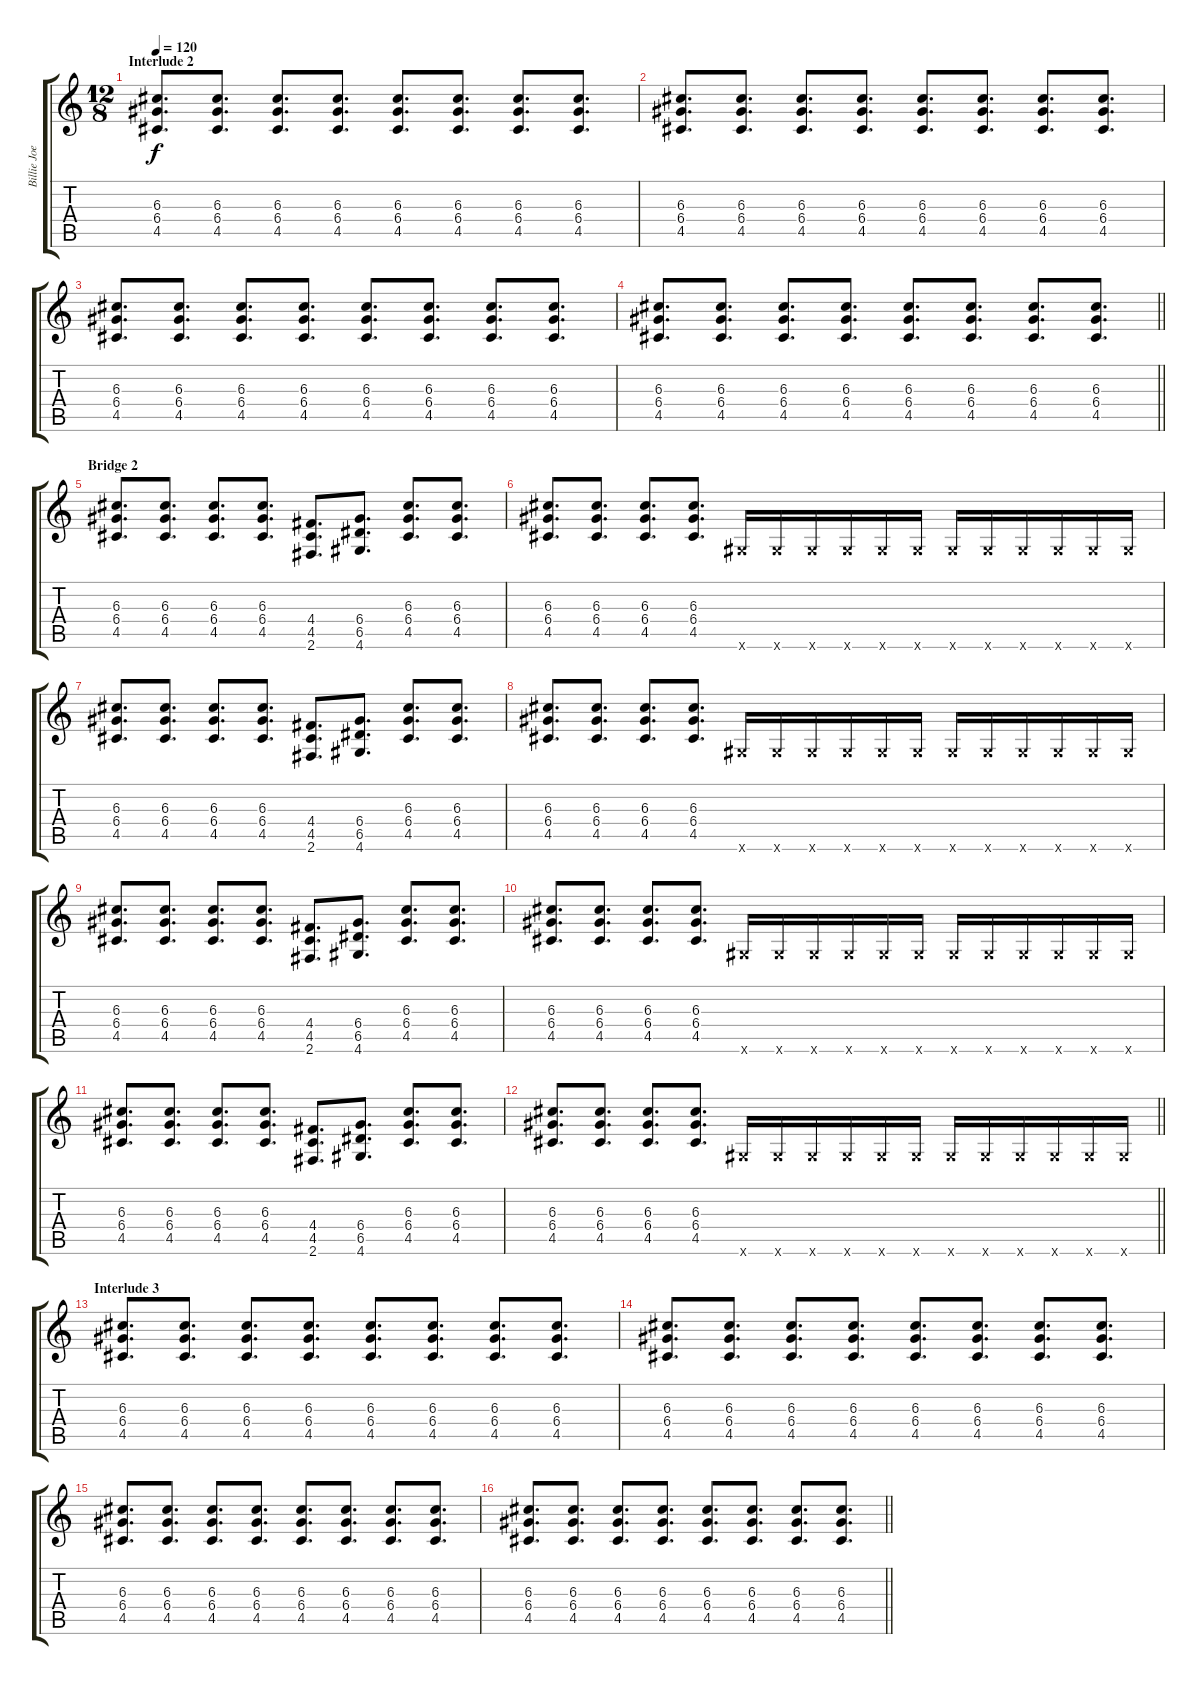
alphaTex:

\track ("Billie Joe Armstrong" "Billie Joe") {instrument distortionguitar}
\staff {score tabs}
\tuning (E4 B3 G3 D3 A2 E2) {hide}
\ts (12 8)
\section ("" "Interlude 2")
\tempo 120
\clef g2
\ks c
(6.3 6.4 4.5).8{d dy f} (6.3 6.4 4.5).8{d} (6.3 6.4 4.5).8{d} (6.3 6.4 4.5).8{d} (6.3 6.4 4.5).8{d} (6.3 6.4 4.5).8{d} (6.3 6.4 4.5).8{d} (6.3 6.4 4.5).8{d} |
(6.3 6.4 4.5).8{d} (6.3 6.4 4.5).8{d} (6.3 6.4 4.5).8{d} (6.3 6.4 4.5).8{d} (6.3 6.4 4.5).8{d} (6.3 6.4 4.5).8{d} (6.3 6.4 4.5).8{d} (6.3 6.4 4.5).8{d} |
(6.3 6.4 4.5).8{d} (6.3 6.4 4.5).8{d} (6.3 6.4 4.5).8{d} (6.3 6.4 4.5).8{d} (6.3 6.4 4.5).8{d} (6.3 6.4 4.5).8{d} (6.3 6.4 4.5).8{d} (6.3 6.4 4.5).8{d} |
\barLineRight lightlight
(6.3 6.4 4.5).8{d} (6.3 6.4 4.5).8{d} (6.3 6.4 4.5).8{d} (6.3 6.4 4.5).8{d} (6.3 6.4 4.5).8{d} (6.3 6.4 4.5).8{d} (6.3 6.4 4.5).8{d} (6.3 6.4 4.5).8{d} |
\section ("" "Bridge 2")
(6.3 6.4 4.5).8{d} (6.3 6.4 4.5).8{d} (6.3 6.4 4.5).8{d} (6.3 6.4 4.5).8{d} (4.4 4.5 2.6).8{d} (6.4 6.5 4.6).8{d} (6.3 6.4 4.5).8{d} (6.3 6.4 4.5).8{d} |
(6.3 6.4 4.5).8{d} (6.3 6.4 4.5).8{d} (6.3 6.4 4.5).8{d} (6.3 6.4 4.5).8{d} 4.6{x}.16 4.6{x}.16 4.6{x}.16 4.6{x}.16 4.6{x}.16 4.6{x}.16 4.6{x}.16 4.6{x}.16 4.6{x}.16 4.6{x}.16 4.6{x}.16 4.6{x}.16 |
(6.3 6.4 4.5).8{d} (6.3 6.4 4.5).8{d} (6.3 6.4 4.5).8{d} (6.3 6.4 4.5).8{d} (4.4 4.5 2.6).8{d} (6.4 6.5 4.6).8{d} (6.3 6.4 4.5).8{d} (6.3 6.4 4.5).8{d} |
(6.3 6.4 4.5).8{d} (6.3 6.4 4.5).8{d} (6.3 6.4 4.5).8{d} (6.3 6.4 4.5).8{d} 4.6{x}.16 4.6{x}.16 4.6{x}.16 4.6{x}.16 4.6{x}.16 4.6{x}.16 4.6{x}.16 4.6{x}.16 4.6{x}.16 4.6{x}.16 4.6{x}.16 4.6{x}.16 |
(6.3 6.4 4.5).8{d} (6.3 6.4 4.5).8{d} (6.3 6.4 4.5).8{d} (6.3 6.4 4.5).8{d} (4.4 4.5 2.6).8{d} (6.4 6.5 4.6).8{d} (6.3 6.4 4.5).8{d} (6.3 6.4 4.5).8{d} |
(6.3 6.4 4.5).8{d} (6.3 6.4 4.5).8{d} (6.3 6.4 4.5).8{d} (6.3 6.4 4.5).8{d} 4.6{x}.16 4.6{x}.16 4.6{x}.16 4.6{x}.16 4.6{x}.16 4.6{x}.16 4.6{x}.16 4.6{x}.16 4.6{x}.16 4.6{x}.16 4.6{x}.16 4.6{x}.16 |
(6.3 6.4 4.5).8{d} (6.3 6.4 4.5).8{d} (6.3 6.4 4.5).8{d} (6.3 6.4 4.5).8{d} (4.4 4.5 2.6).8{d} (6.4 6.5 4.6).8{d} (6.3 6.4 4.5).8{d} (6.3 6.4 4.5).8{d} |
\barLineRight lightlight
(6.3 6.4 4.5).8{d} (6.3 6.4 4.5).8{d} (6.3 6.4 4.5).8{d} (6.3 6.4 4.5).8{d} 4.6{x}.16 4.6{x}.16 4.6{x}.16 4.6{x}.16 4.6{x}.16 4.6{x}.16 4.6{x}.16 4.6{x}.16 4.6{x}.16 4.6{x}.16 4.6{x}.16 4.6{x}.16 |
\section ("" "Interlude 3")
(6.3 6.4 4.5).8{d} (6.3 6.4 4.5).8{d} (6.3 6.4 4.5).8{d} (6.3 6.4 4.5).8{d} (6.3 6.4 4.5).8{d} (6.3 6.4 4.5).8{d} (6.3 6.4 4.5).8{d} (6.3 6.4 4.5).8{d} |
(6.3 6.4 4.5).8{d} (6.3 6.4 4.5).8{d} (6.3 6.4 4.5).8{d} (6.3 6.4 4.5).8{d} (6.3 6.4 4.5).8{d} (6.3 6.4 4.5).8{d} (6.3 6.4 4.5).8{d} (6.3 6.4 4.5).8{d} |
(6.3 6.4 4.5).8{d} (6.3 6.4 4.5).8{d} (6.3 6.4 4.5).8{d} (6.3 6.4 4.5).8{d} (6.3 6.4 4.5).8{d} (6.3 6.4 4.5).8{d} (6.3 6.4 4.5).8{d} (6.3 6.4 4.5).8{d} |
\barLineRight lightlight
(6.3 6.4 4.5).8{d} (6.3 6.4 4.5).8{d} (6.3 6.4 4.5).8{d} (6.3 6.4 4.5).8{d} (6.3 6.4 4.5).8{d} (6.3 6.4 4.5).8{d} (6.3 6.4 4.5).8{d} (6.3 6.4 4.5).8{d}
